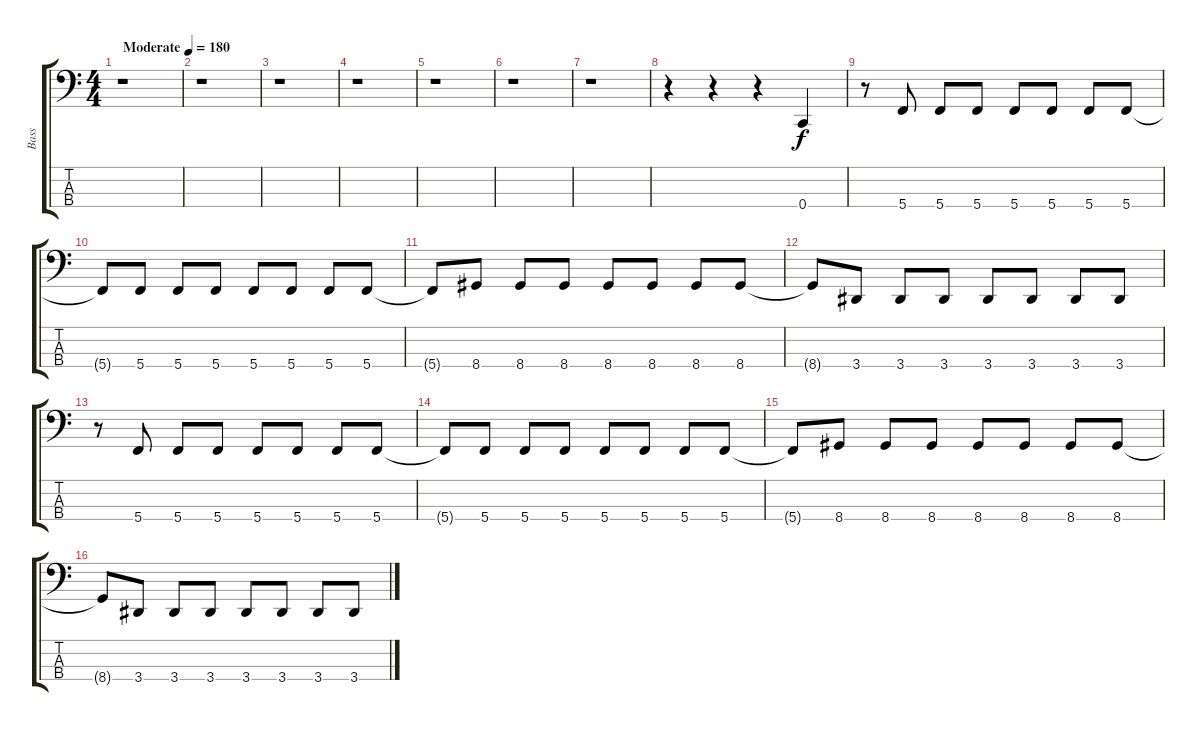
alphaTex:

\track ("Bass" "Bass") {instrument electricbassfinger}
\staff {score tabs}
\tuning (F2 C2 G1 C1) {hide}
\ts (4 4)
\tempo (180 "Moderate")
\clef f4
\ks c
r.1{dy f instrument electricbassfinger} |
r.1 |
r.1 |
r.1 |
r.1 |
r.1 |
r.1 |
r.4 r.4 r.4 0.4.4 |
r.8 5.4.8 5.4.8 5.4.8 5.4.8 5.4.8 5.4.8 5.4.8 |
5.4{t}.8 5.4.8 5.4.8 5.4.8 5.4.8 5.4.8 5.4.8 5.4.8 |
5.4{t}.8 8.4.8 8.4.8 8.4.8 8.4.8 8.4.8 8.4.8 8.4.8 |
8.4{t}.8 3.4.8 3.4.8 3.4.8 3.4.8 3.4.8 3.4.8 3.4.8 |
r.8 5.4.8 5.4.8 5.4.8 5.4.8 5.4.8 5.4.8 5.4.8 |
5.4{t}.8 5.4.8 5.4.8 5.4.8 5.4.8 5.4.8 5.4.8 5.4.8 |
5.4{t}.8 8.4.8 8.4.8 8.4.8 8.4.8 8.4.8 8.4.8 8.4.8 |
8.4{t}.8 3.4.8 3.4.8 3.4.8 3.4.8 3.4.8 3.4.8 3.4.8
